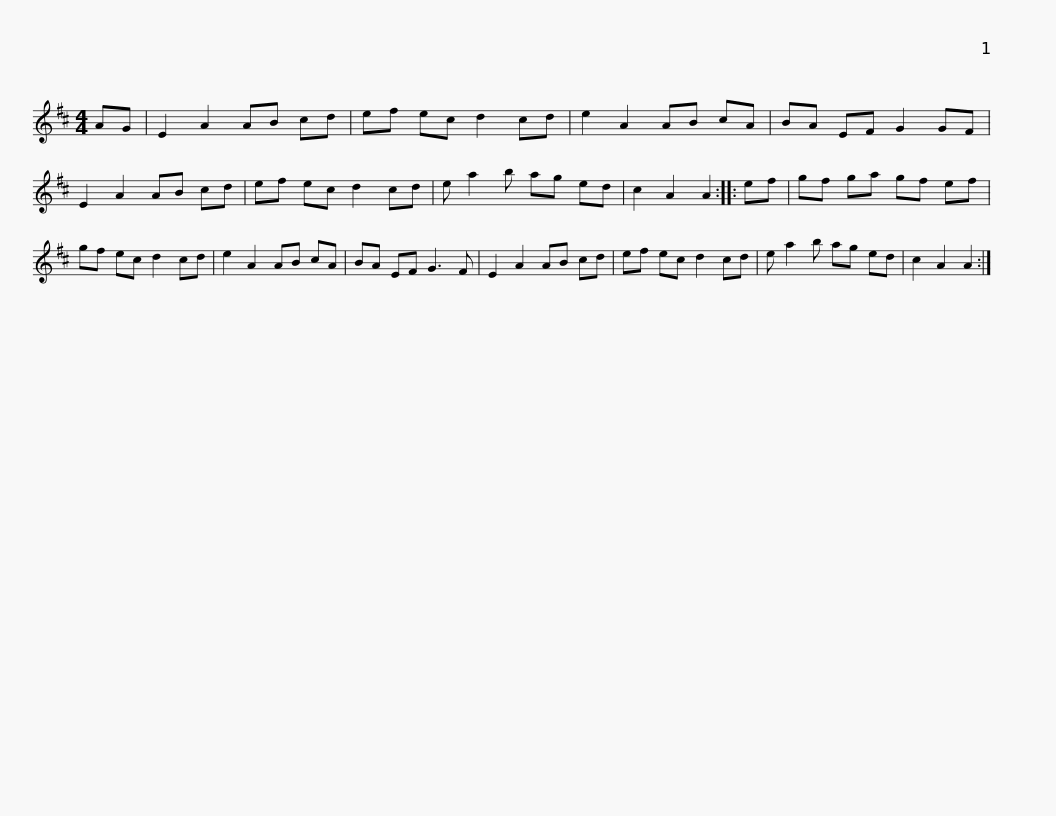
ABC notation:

X:1
L:1/8
M:4/4
I:linebreak $
K:D
V:1 treble
V:1
 AG | E2 A2 AB cd | ef ec d2 cd | e2 A2 AB cA | BA EF G2 GF | %5
 E2 A2 AB cd | ef ec d2 cd |$ e a2 b ag ed | c2 A2 A2 :: ef | %10
 gf ga gf ef | gf ec d2 cd | e2 A2 AB cA | BA EF G3 F |$ E2 A2 AB cd | %15
 ef ec d2 cd | e a2 b ag ed | c2 A2 A2 :| %18
